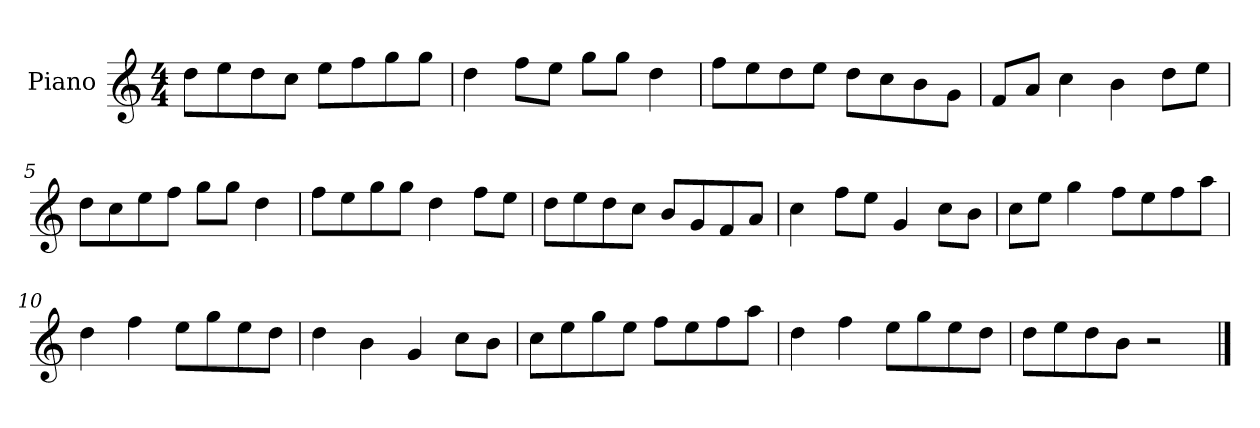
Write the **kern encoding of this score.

**kern
*part1
*staff1
*I"Piano
*I'P-no
*clefG2
*k[]
*M4/4
*MM90
=1
8dd\L
8ee\
8dd\
8cc\J
8ee\L
8ff\
8gg\
8gg\J
=2
4dd\
8ff\L
8ee\J
8gg\L
8gg\J
4dd\
=3
8ff\L
8ee\
8dd\
8ee\J
8dd\L
8cc\
8b\
8g\J
=4
8f/L
8a/J
4cc\
4b\
8dd\L
8ee\J
=5
8dd\L
8cc\
8ee\
8ff\J
8gg\L
8gg\J
4dd\
!!LO:LB:g=z
=6
8ff\L
8ee\
8gg\
8gg\J
4dd\
8ff\L
8ee\J
=7
8dd\L
8ee\
8dd\
8cc\J
8b/L
8g/
8f/
8a/J
=8
4cc\
8ff\L
8ee\J
4g/
8cc\L
8b\J
=9
8cc\L
8ee\J
4gg\
8ff\L
8ee\
8ff\
8aa\J
=10
4dd\
4ff\
8ee\L
8gg\
8ee\
8dd\J
=11
4dd\
4b\
4g/
8cc\L
8b\J
!!LO:LB:g=z
=12
8cc\L
8ee\
8gg\
8ee\J
8ff\L
8ee\
8ff\
8aa\J
=13
4dd\
4ff\
8ee\L
8gg\
8ee\
8dd\J
=14
8dd\L
8ee\
8dd\
8b\J
2r
==
*-
